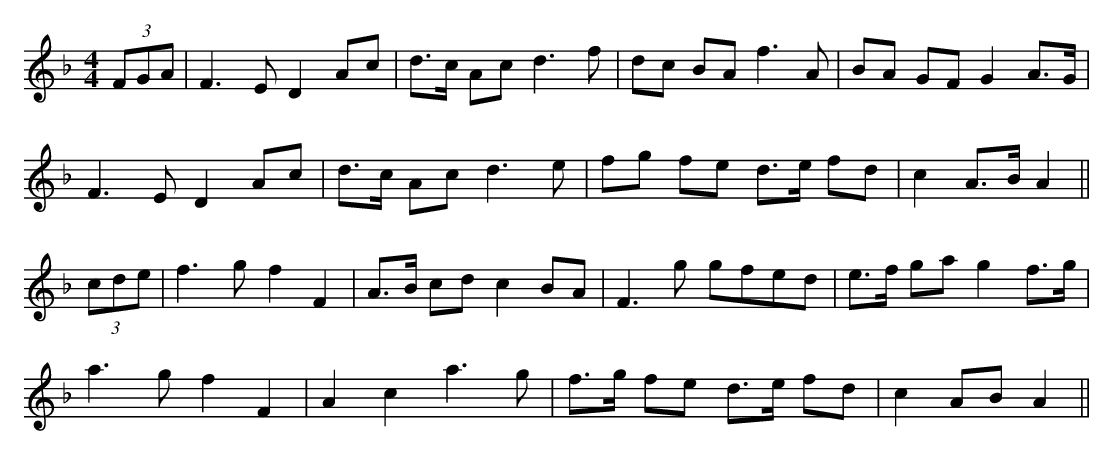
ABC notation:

X:1
M:4/4
K:F
(3FGA|F3 E D2 Ac|d>c Ac d3 f|dc BA f3 A|BA GF G2 A>G|
F3 E D2 Ac|d>c Ac d3 e|fg fe d>e fd|c2 A>B A2||
(3cde|f3 g f2 F2|A>B cd c2 BA|F3 g gfed|e>f ga g2 f>g|
a3 g f2 F2|A2 c2 a3 g|f>g fe d>e fd|c2 AB A2||
